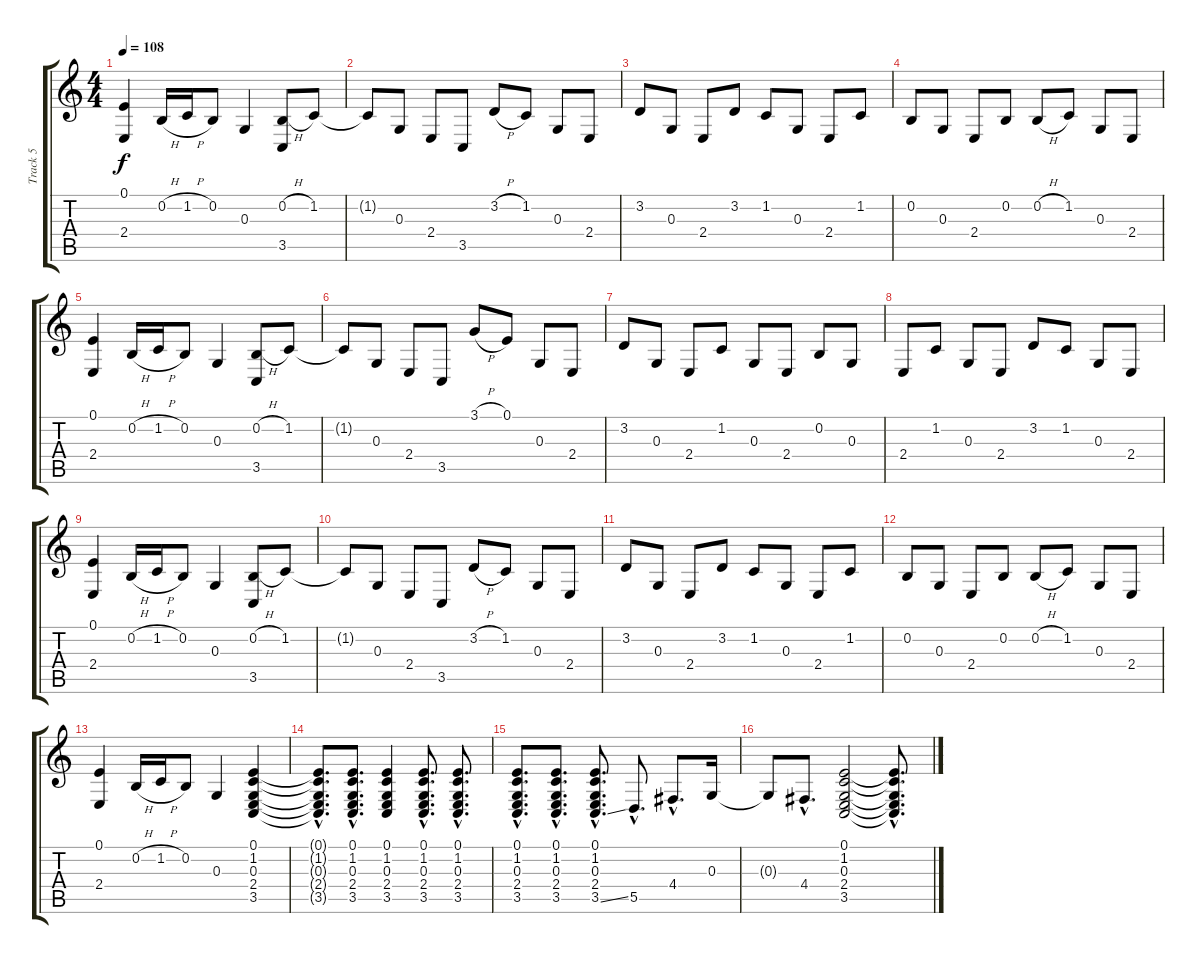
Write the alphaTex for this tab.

\track ("Track 5" "Track 5") {instrument violin}
\staff {score tabs}
\tuning (E4 B3 G3 D3 A2 E2) {hide}
\ts (4 4)
\tempo 108
\clef g2
\ks c
(0.1 2.4).4{dy f} 0.2{h}.16 1.2{h}.16 0.2.8 0.3.4 (0.2{h} 3.5).8 1.2.8 |
1.2{t}.8 0.3.8 2.4.8 3.5.8 3.2{h}.8 1.2.8 0.3.8 2.4.8 |
3.2.8 0.3.8 2.4.8 3.2.8 1.2.8 0.3.8 2.4.8 1.2.8 |
0.2.8 0.3.8 2.4.8 0.2.8 0.2{h}.8 1.2.8 0.3.8 2.4.8 |
(0.1 2.4).4 0.2{h}.16 1.2{h}.16 0.2.8 0.3.4 (0.2{h} 3.5).8 1.2.8 |
1.2{t}.8 0.3.8 2.4.8 3.5.8 3.1{h}.8 0.1.8 0.3.8 2.4.8 |
3.2.8 0.3.8 2.4.8 1.2.8 0.3.8 2.4.8 0.2.8 0.3.8 |
2.4.8 1.2.8 0.3.8 2.4.8 3.2.8 1.2.8 0.3.8 2.4.8 |
(0.1 2.4).4 0.2{h}.16 1.2{h}.16 0.2.8 0.3.4 (0.2{h} 3.5).8 1.2.8 |
1.2{t}.8 0.3.8 2.4.8 3.5.8 3.2{h}.8 1.2.8 0.3.8 2.4.8 |
3.2.8 0.3.8 2.4.8 3.2.8 1.2.8 0.3.8 2.4.8 1.2.8 |
0.2.8 0.3.8 2.4.8 0.2.8 0.2{h}.8 1.2.8 0.3.8 2.4.8 |
(0.1 2.4).4 0.2{h}.16 1.2{h}.16 0.2.8 0.3.4 (0.1 1.2 0.3 2.4 3.5).4 |
(0.1{hac t} 1.2{hac t} 0.3{hac t} 2.4{hac t} 3.5{hac t}).8{d} (0.1{hac} 1.2{hac} 0.3{hac} 2.4{hac} 3.5{hac}).8{d} (0.1 1.2 0.3 2.4 3.5).4 (0.1{hac} 1.2{hac} 0.3{hac} 2.4{hac} 3.5{hac}).8{d} (0.1{hac} 1.2{hac} 0.3{hac} 2.4{hac} 3.5{hac}).8{d} |
(0.1{hac} 1.2{hac} 0.3{hac} 2.4{hac} 3.5{hac}).8{d} (0.1{hac} 1.2{hac} 0.3{hac} 2.4{hac} 3.5{hac}).8{d} (0.1{hac} 1.2{hac} 0.3{hac} 2.4{hac} 3.5{ss hac}).8{d} 5.5{hac}.8{d} 4.4{hac}.8{d} 0.3.16 |
0.3{t}.8 4.4{hac}.8{d} (0.1 1.2 0.3 2.4 3.5).2 (0.1{hac t} 1.2{hac t} 0.3{hac t} 2.4{hac t} 3.5{hac t}).8{d}
